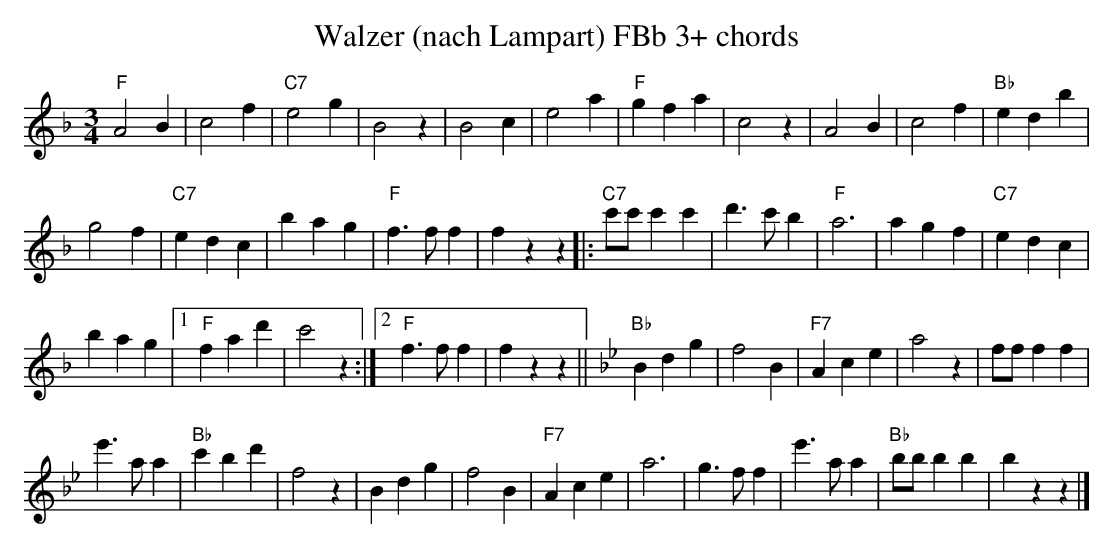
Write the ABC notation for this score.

X:1
T:Walzer (nach Lampart) FBb 3+ chords
M:3/4
L:1/4
K:Fmaj%%MIDI gchordon
"F"A2B | c2f | "C7"e2g | B2z | B2c | e2a | "F"gfa | c2z | A2B | c2f | "Bb"edb |
g2f | "C7"edc | bag | "F"f>ff | fzz |: "C7"c'/2c'/2 c'c' | d'>c'b | "F"a3 | agf | "C7"edc |
bag |1 "F"fad' | c'2z :|2 "F"f>ff | fzz || [K:Bbmaj] "Bb"Bdg | f2B | "F7"Ace | a2z | f/2f/2 ff |
e'>aa | "Bb"c'bd' | f2z | Bdg | f2B | "F7"Ace | a3 | g>ff | e'>aa | "Bb"b/2b/2 bb | bzz |]
